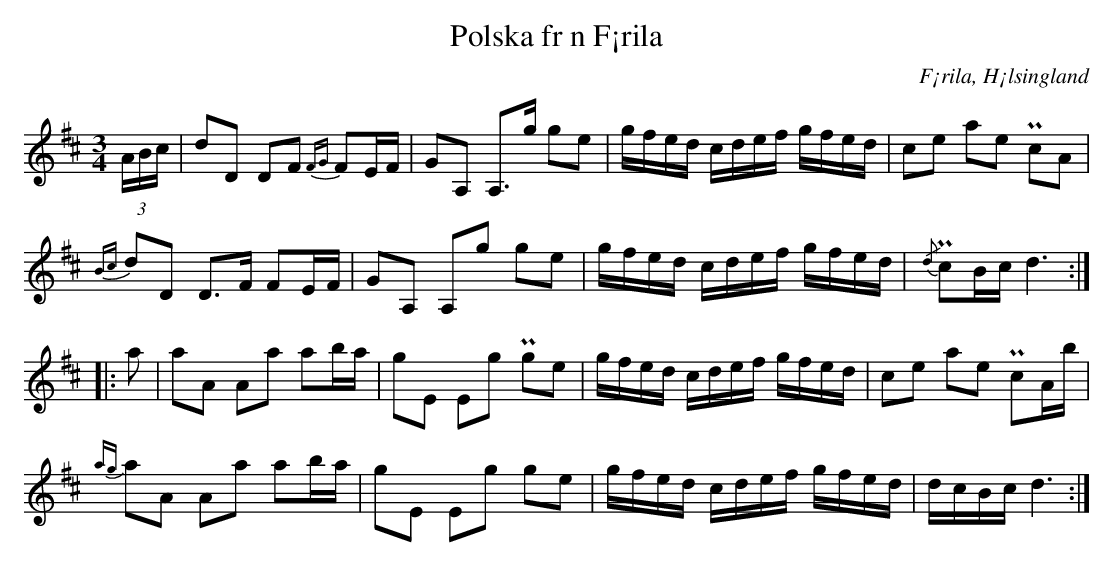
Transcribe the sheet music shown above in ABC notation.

X:1
T:Polska fr n F¡rila
O:F¡rila, H¡lsingland
M:3/4
L:1/16
U:t=turn
K:D
(3ABc | d2D2 D2F2 {F7/5G7/5}F2EF | G2A,2 A,2>g2 g2e2 | gfed cdef gfed | c2e2 a2e2 Pc2A2 |
{Bc}d2D2 D2>F2 F2EF | G2A,2 A,2g2 g2e2 | gfed cdef gfed | {/d}Pc2Bc d6 ::
a2 | a2A2 A2a2 a2ba | g2E2 E2g2 Pg2e2 | gfed cdef gfed | c2e2 a2e2 Pc2A4/3b2/3 |
{a6/5g5/5}a2A2 A2a2 a2ba | g2E2 E2g2 g2e2 | gfed cdef gfed | dcBc d6 :|
